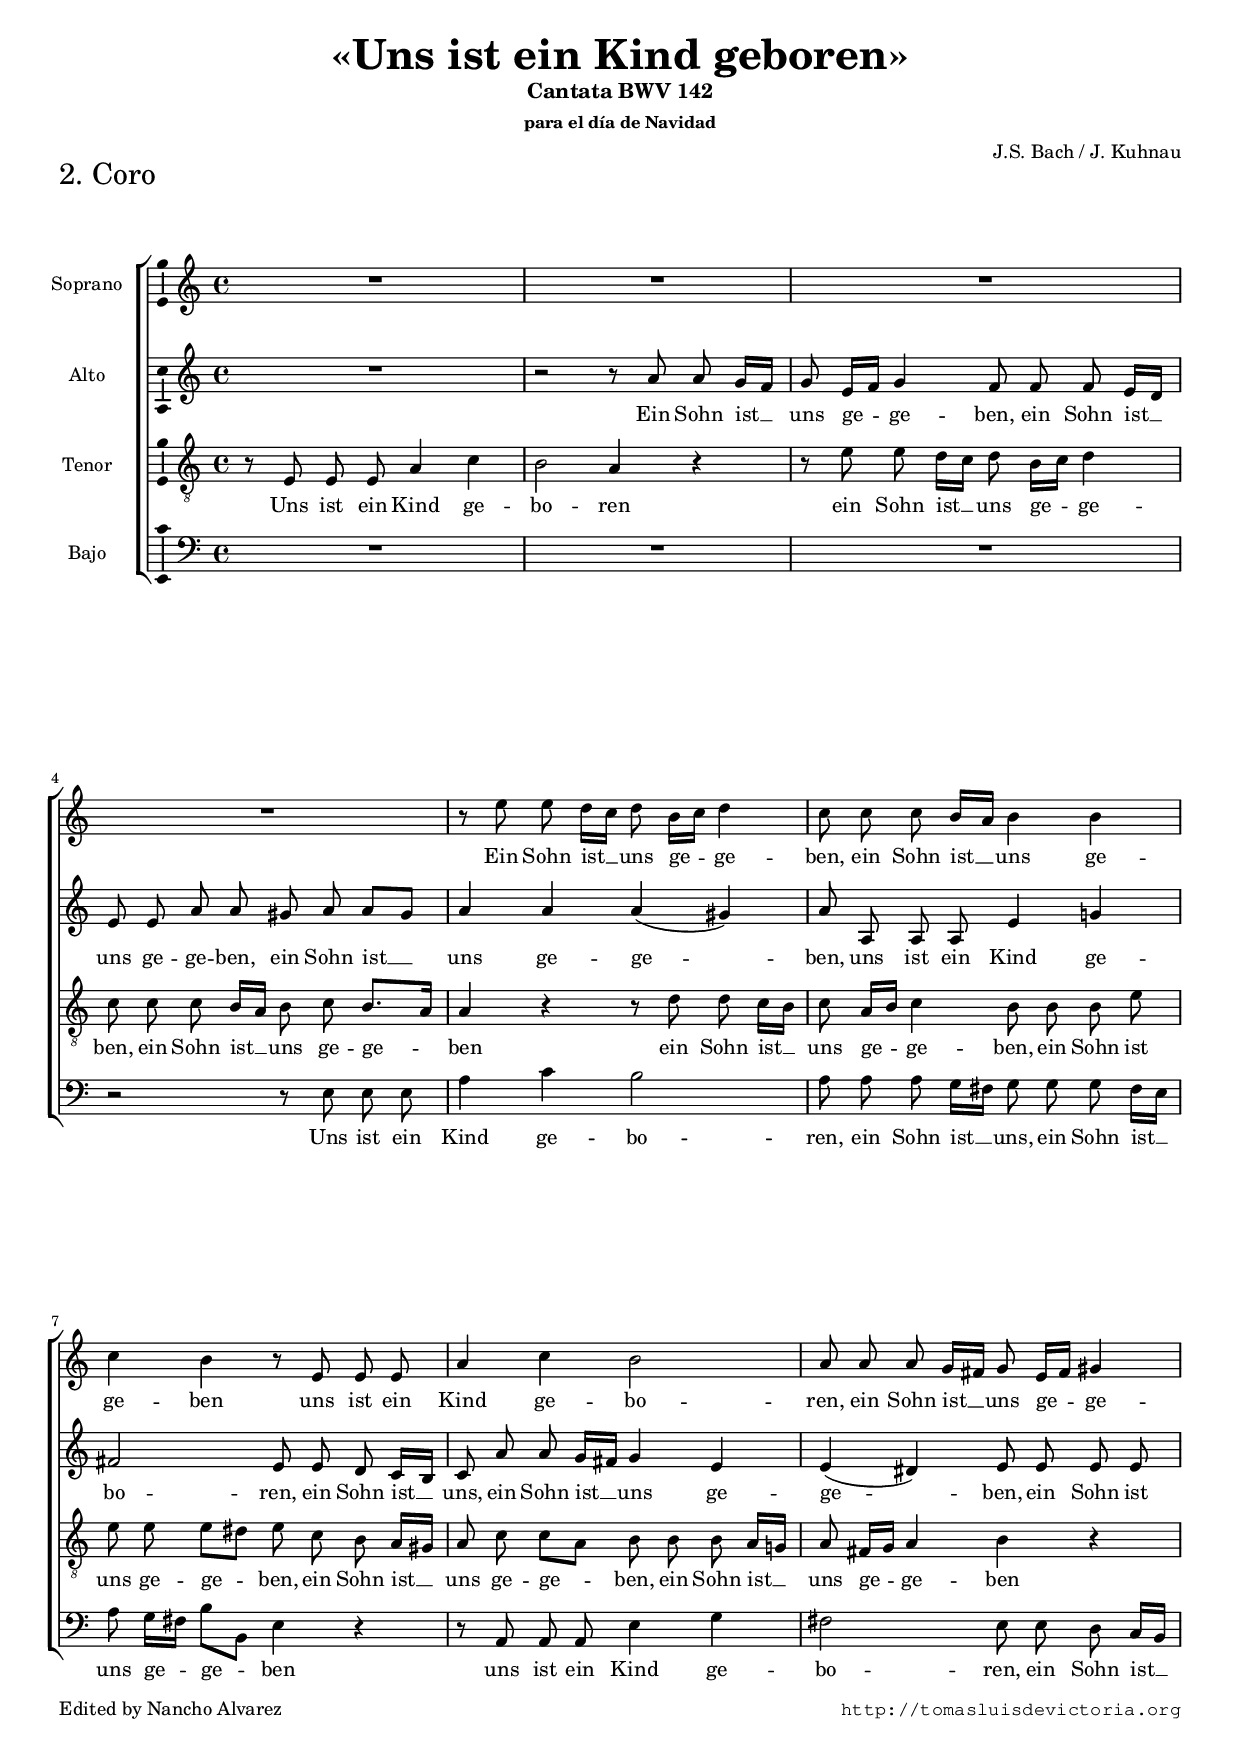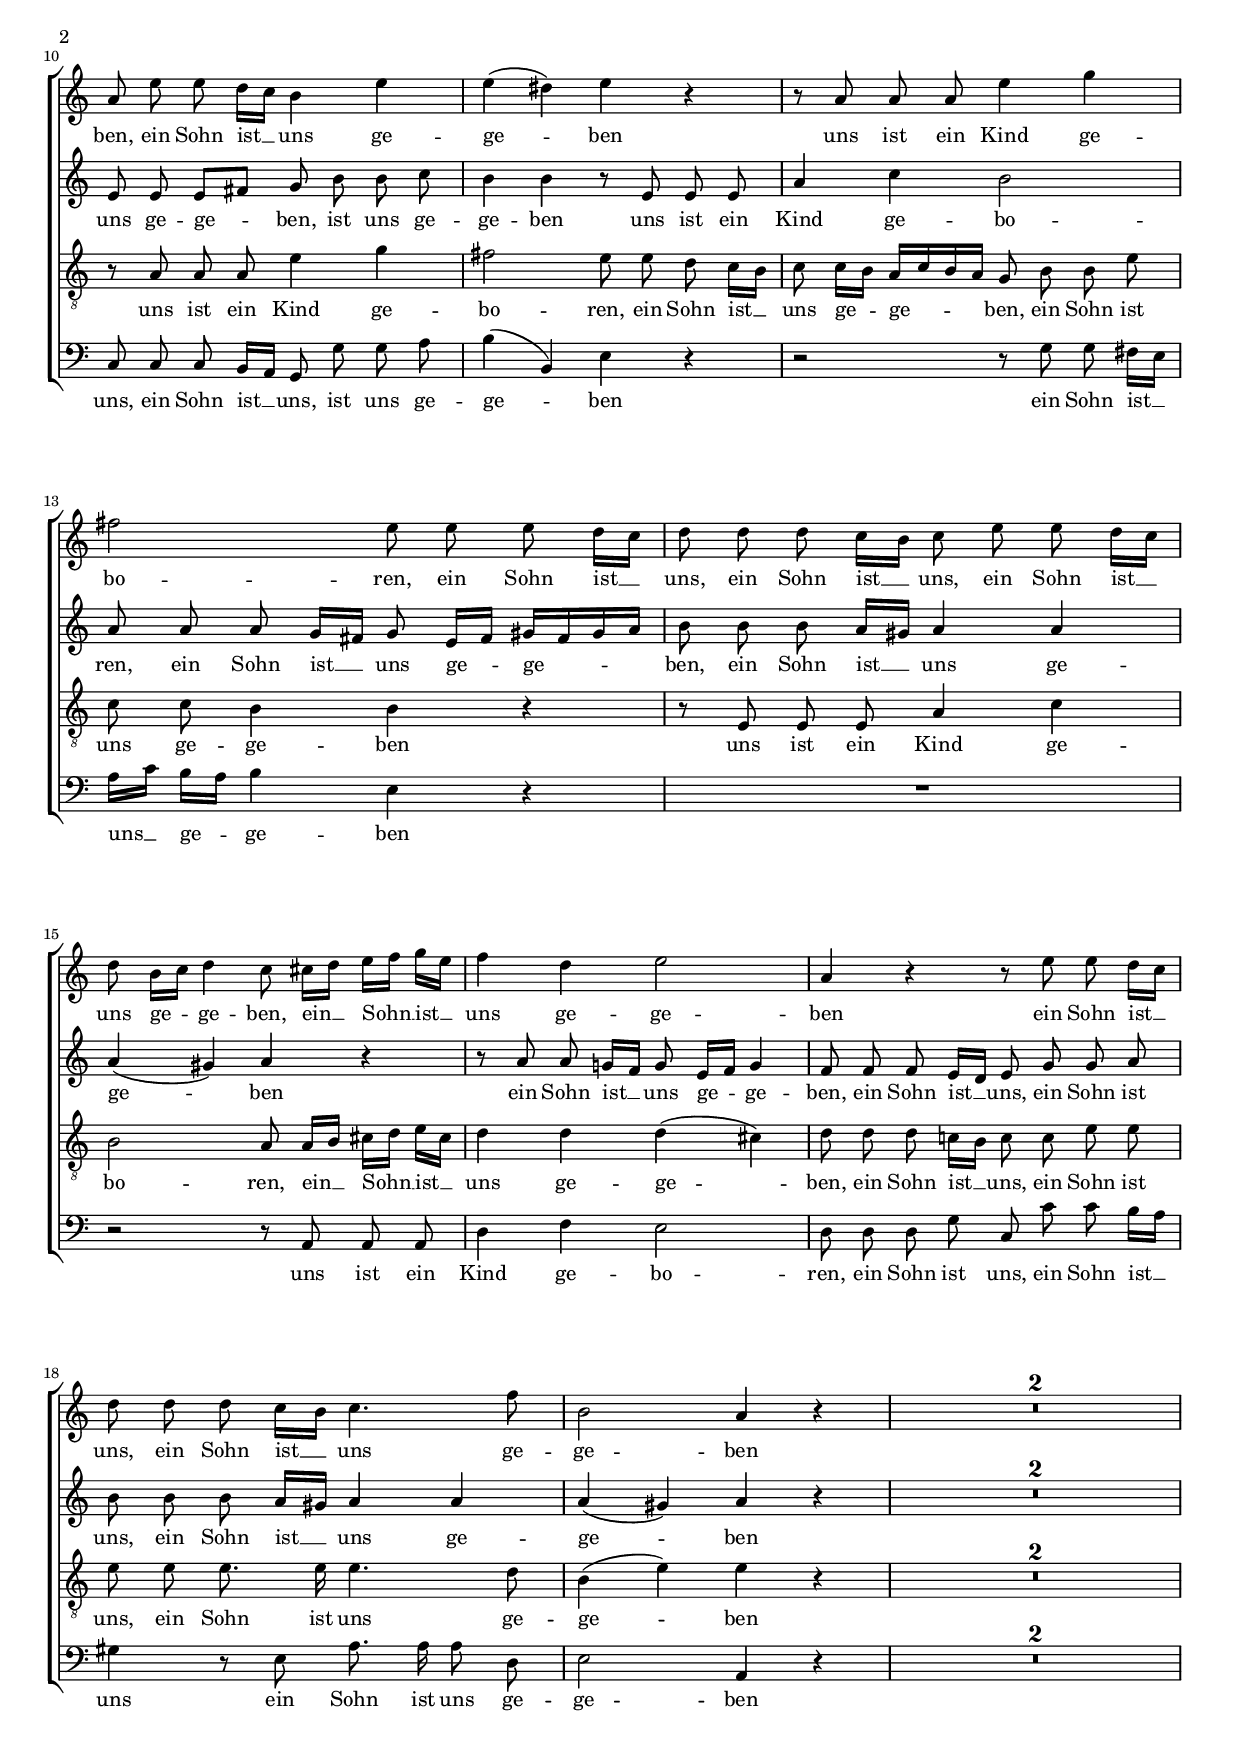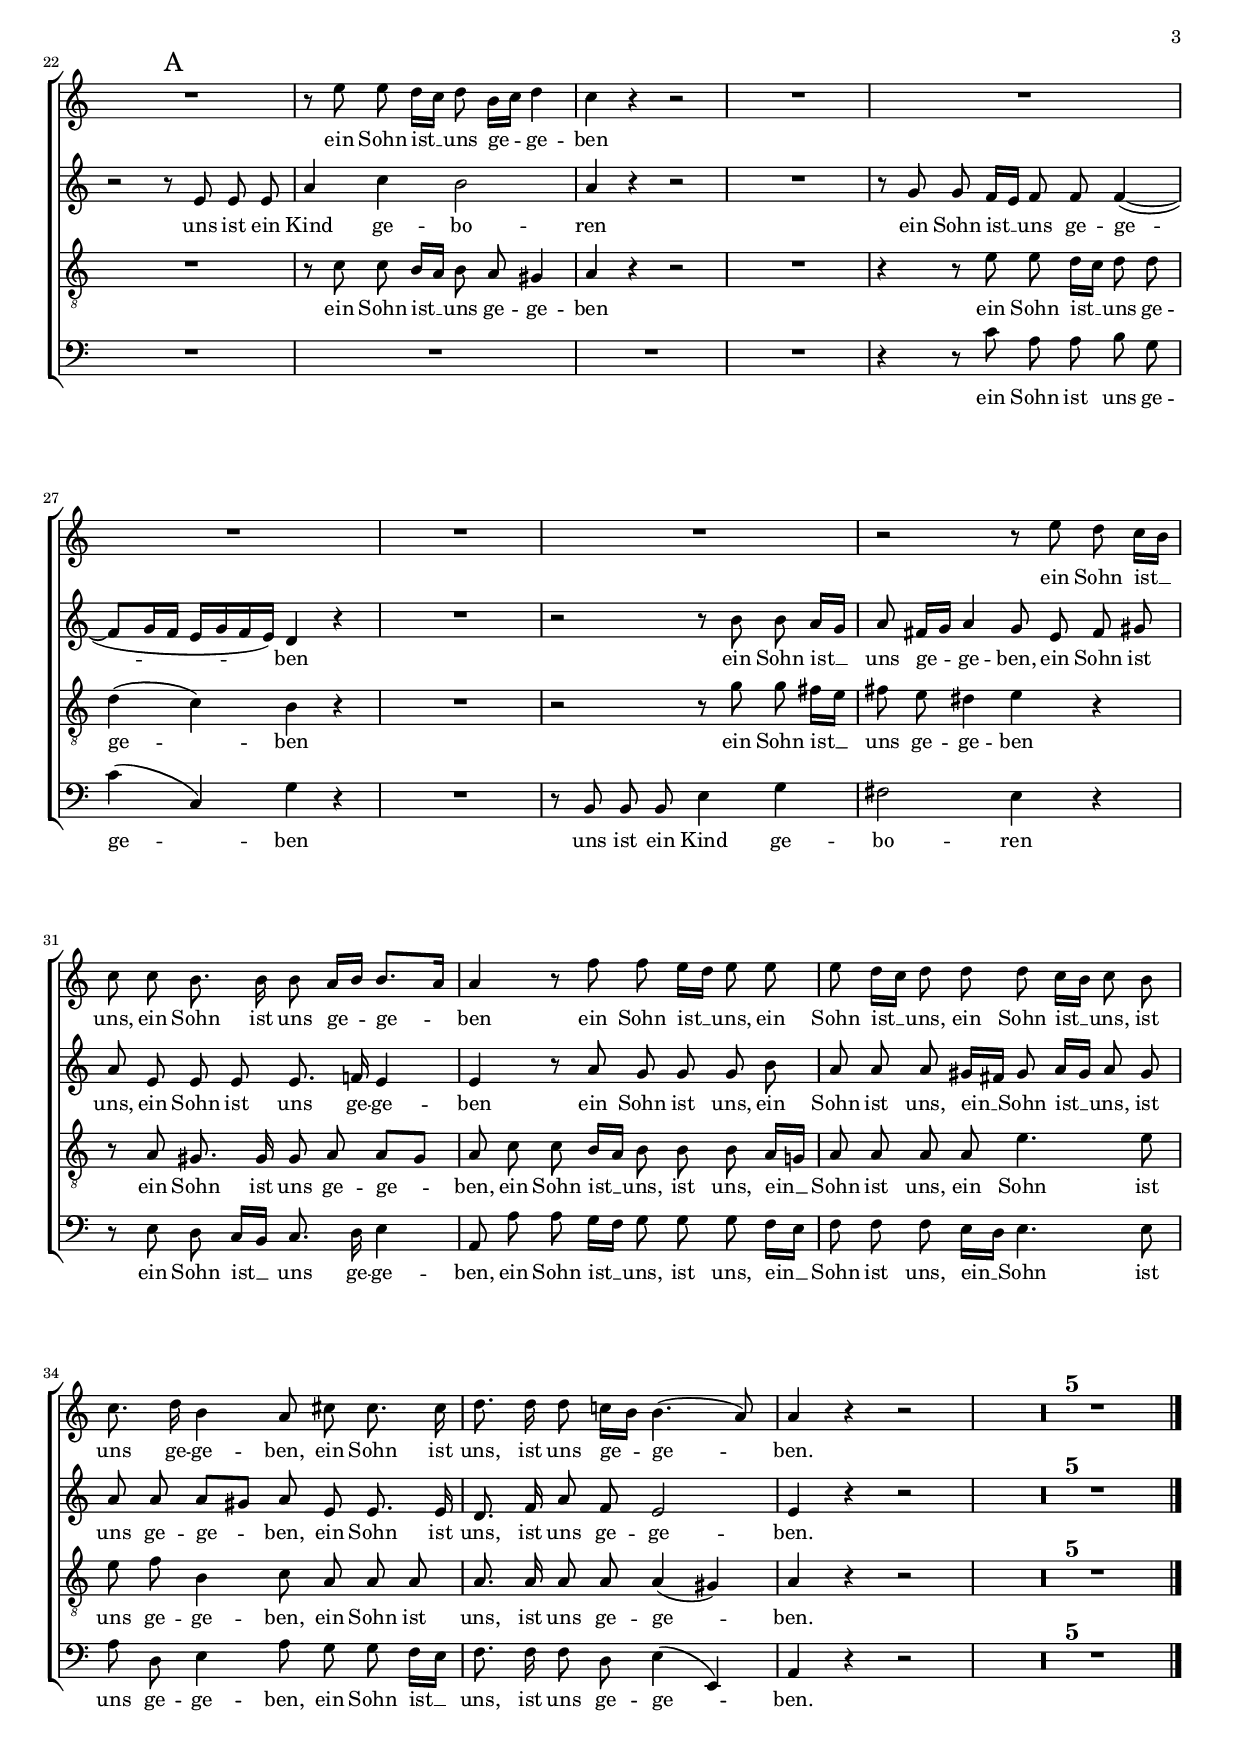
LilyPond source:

\version "2.11.32"

#(set-default-paper-size "a4")
#(set-global-staff-size 16.3)
#(ly:set-option 'point-and-click #f)

ss=\once \set suggestAccidentals = ##t

\header {
	subtitle=\markup{"Cantata BWV 142"}
	title=\markup{\bigger \bigger \bigger "«Uns ist ein Kind geboren»" }
	subsubtitle="para el día de Navidad"
	piece=\markup{\bigger \bigger \bigger \bigger "2. Coro"}
	composer="J.S. Bach / J. Kuhnau"
	%opus="(-)"
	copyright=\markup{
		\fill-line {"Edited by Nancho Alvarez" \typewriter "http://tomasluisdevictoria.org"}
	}
%	tagline=""
}

global={\key a \minor \time 4/4 \skip 1*41 \bar "|." }


cantus={
	R1*4/4 |
	R1*4/4 |
	R1*4/4 |
	R1*4/4 |
%5
	r8 e'' e'' d''16[ c''] d''8 b'16[ c''] d''4 |
	c''8 c'' c'' b'16[ a'] b'4 b' |
	c'' b' r8 e' e' e' |
	a'4 c'' b'2 |
	a'8 a' a' g'16[ fis'] g'8 e'16[ fis'] gis'4 |
%10
	a'8 e'' e'' d''16[ c''] b'4 e'' |
	e''( dis'') e'' r |
	r8 a' a' a' e''4 g'' |
	fis''2 e''8 e'' e'' d''16[ c''] |
	d''8 d'' d'' c''16[ b'] c''8 e'' e'' d''16[ c''] |
%15
	d''8 b'16[ c''] d''4 c''8 cis''16[ d''] e''[ f''] g''[ e''] |
	f''4 d'' e''2 |
	a'4 r r8 e'' e'' d''16[ c''] |
	d''8 d'' d'' c''16[ b'] c''4. f''8 |
	b'2 a'4 r |
%20
	R1*2 \break
	\override Staff.TextScript #'padding = #1.5
	<<R1*4/4 {s2 s2^\markup{\bigger \bigger \bigger  "A"}}>>
	r8 e'' e'' d''16[ c''] d''8 b'16[ c''] d''4 |
	c'' r r2 |
%25
	R1*4/4 |
	R1*4/4 |
	R1*4/4 |
	R1*4/4 |
	R1*4/4 |
%30
	r2 r8 e'' d'' c''16[ b'] |
	c''8 c'' b'8. b'16 b'8 a'16[ b'] b'8.[ a'16] |
	a'4 r8 f'' f'' e''16[ d''] e''8 e'' |
	e'' d''16[ c''] d''8 d'' d'' c''16[ b'] c''8 b' |
	c''8. d''16 b'4 a'8 cis'' cis''8. cis''16 |
%35
	d''8. d''16 d''8 c''!16[ b'] b'4.( a'8) |
	a'4 r r2
	R1*5
}

altus={
	R1*4/4 |
	r2 r8 a' a' g'16[ f'] |
	g'8 e'16[ f'] g'4 f'8 f' f' e'16[ d'] |
	e'8 e' a' a' gis' a' a'[ gis'] |
%5
	a'4 a' a'( gis') |
	a'8 a a a e'4 g'! |
	fis'2 e'8 e' d' c'16[ b] |
	c'8 a' a' g'16[ fis'] g'4 e' |
	e'( dis') e'8 e' e' e' |
%10
	e' e' e'[ fis'] g' b' b' c'' |
	b'4 b' r8 e' e' e' |
	a'4 c'' b'2 |
	a'8 a' a' g'16[ fis'] g'8 e'16[ fis'] gis'[ fis' gis' a'] |
	b'8 b' b' a'16[ gis'] a'4 a' |
%15
	a'( gis') a' r |
	r8 a' a' g'!16[ f'] g'8 e'16[ f'] g'4 |
	f'8 f' f' e'16[ d'] e'8 g' g' a' |
	b' b' b' a'16[ gis'] a'4 a' |
	a'( gis') a' r |
%20
	R1*2
	r2 r8 e' e' e' |
	a'4 c'' b'2 |
	a'4 r r2 |
%25
	R1*4/4 |
	r8 g' g' f'16[ e'] f'8 f' f'4( ~ |
	f'8[ g'16 f'] e'[ g' f' e']) d'4 r |
	R1*4/4 |
	r2 r8 b' b' a'16[ g'] |
%30
	a'8 fis'16[ g'] a'4 g'8 e' fis' gis' |
	a' e' e' e' e'8. f'!16 e'4 |
	e' r8 a' g' g' g' b' |
	a' a' a' gis'16[ fis'] gis'8 a'16[ gis'] a'8 gis' |
	a' a' a'[ gis'] a' e' e'8. e'16 |
%35
	d'8. f'16 a'8 f' e'2 |
	e'4 r r2
	R1*5
}

tenor={
	r8 e e e a4 c' |
	b2 a4 r |
	r8 e' e' d'16[ c'] d'8 b16[ c'] d'4 |
	c'8 c' c' b16[ a] b8 c' b8.[ a16] |
%5
	a4 r r8 d' d' c'16[ b] |
	c'8 a16[ b] c'4 b8 b b e' |
	e' e' e'[ dis'] e' c' b a16[ gis] |
	a8 c' c'[ a] b b b a16[ g!] |
	a8 fis16[ g] a4 b r |
%10
	r8 a a a e'4 g' |
	fis'2 e'8 e' d' c'16[ b] |
	c'8 c'16[ b] a[ c' b a] g8 b b e' |
	c' c' b4 b r |
	r8 e e e a4 c' |
%15
	b2 a8 a16[ b] cis'[ d'] e'[ cis'] |
	d'4 d' d'( cis') |
	d'8 d' d' c'!16[ b] c'8 c' e' e' |
	e' e' e'8. e'16 e'4. d'8 |
	b4( e') e' r |
%20
	R1*2
	R1*4/4 |
	r8 c' c' b16[ a] b8 a gis4 |
	a r r2 |
%25
	R1*4/4 |
	r4 r8 e' e' d'16[ c'] d'8 d' |
	d'4( c') b r |
	R1*4/4 |
	r2 r8 g' g' fis'16[ e'] |
%30
	fis'8 e' dis'4 e' r |
	r8 a gis8. gis16 gis8 a a[ gis] |
	a c' c' b16[ a] b8 b b a16[ g!] |
	a8 a a a e'4. e'8 |
	e' f' b4 c'8 a a a |
%35
	a8. a16 a8 a a4( gis) |
	a r r2
	R1*5
}

bassus={
	R1*4/4 |
	R1*4/4 |
	R1*4/4 |
	r2 r8 e e e |
%5
	a4 c' b2 |
	a8 a a g16[ fis] g8 g g fis16[ e] |
	a8 g16[ fis] b8[ b,] e4 r |
	r8 a, a, a, e4 g |
	fis2 e8 e d c16[ b,] |
%10
	c8 c c b,16[ a,] g,8 g g a |
	b4( b,) e r |
	r2 r8 g g fis16[ e] |
	a[ c'] b[ a] b4 e r |
	R1*4/4 |
%15
	r2 r8 a, a, a, |
	d4 f e2 |
	d8 d d g c c' c' b16[ a] |
	gis4 r8 e a8. a16 a8 d |
	e2 a,4 r |
%20
	R1*2 
	R1*4/4 |
	R1*4/4 |
	R1*4/4 |
%25
	R1*4/4 |
	r4 r8 c' a a b g |
	c'4( c) g r |
	R1*4/4 |
	r8 b, b, b, e4 g |
%30
	fis2 e4 r |
	r8 e d c16[ b,] c8. d16 e4 |
	a,8 a a g16[ f] g8 g g f16[ e] |
	f8 f f e16[ d] e4. e8 |
	a d e4 a8 g g f16[ e] |
%35
	f8. f16 f8 d e4( e,) |
	a, r r2
	R1*5
}


textocantus=\lyricmode{
Ein Sohn ist __ uns ge -- ge -- ben,
ein Sohn ist __ uns ge -- ge -- ben
uns ist ein Kind ge -- bo -- ren,
ein Sohn ist __ uns ge -- ge -- ben,
ein Sohn ist __ uns ge -- ge -- ben
uns ist ein Kind ge -- bo -- ren,
ein Sohn ist __ uns,
ein Sohn ist __ uns,
ein Sohn ist __ uns ge -- ge -- ben,
ein __ Sohn __ ist __ uns ge -- ge -- ben
ein Sohn ist __ uns,
ein Sohn ist __ uns ge -- ge -- ben
ein Sohn ist __ uns ge -- ge -- ben
ein Sohn ist __ uns,
ein Sohn ist uns ge -- ge -- ben
ein Sohn ist __ uns,
ein Sohn ist __ uns,
ein Sohn ist __ uns,
ist uns ge -- ge -- ben,
ein Sohn ist uns,
ist uns ge -- ge -- ben.
}

textoaltus=\lyricmode{
Ein Sohn ist __ uns ge -- ge -- ben,
ein Sohn ist __ uns ge -- ge -- ben,
ein Sohn ist __ uns ge -- ge -- ben,
uns ist ein Kind ge -- bo -- ren,
ein Sohn ist __ uns,
ein Sohn ist __ uns ge -- ge -- ben,
ein Sohn ist uns ge -- ge -- ben,
ist uns ge -- ge -- ben
uns ist ein Kind ge -- bo -- ren,
ein Sohn ist __ uns ge -- ge -- ben,
ein Sohn ist __ uns ge -- ge -- ben
ein Sohn ist __ uns ge -- ge -- ben,
ein Sohn ist __ uns,
ein Sohn ist uns,
ein Sohn ist __ uns ge -- ge -- ben
uns ist ein Kind ge -- bo -- ren
ein Sohn ist __ uns ge -- ge -- ben
ein Sohn ist __ uns ge -- ge -- ben,
ein Sohn ist uns,
ein Sohn ist uns ge -- ge -- ben
ein Sohn ist uns,
ein Sohn ist uns,
ein __ Sohn ist __ uns,
ist uns ge -- ge -- ben,
ein Sohn ist uns,
ist uns ge -- ge -- ben.
}

textotenor=\lyricmode{
Uns ist ein Kind ge -- bo -- ren
ein Sohn ist __ uns ge -- ge -- ben,
ein Sohn ist __ uns ge -- ge -- ben
ein Sohn ist __ uns ge -- ge -- ben,
ein Sohn ist uns ge -- ge -- ben,
ein Sohn ist __ uns ge -- ge -- ben,
ein Sohn ist __ uns ge -- ge -- ben
uns ist ein Kind ge -- bo -- ren,
ein Sohn ist __ uns ge -- ge -- ben,
ein Sohn ist uns ge -- ge -- ben
uns ist ein Kind ge -- bo -- ren,
ein __ Sohn __ ist __ uns ge -- ge -- ben,
ein Sohn ist __ uns,
ein Sohn ist uns,
ein Sohn ist uns ge -- ge -- ben
ein Sohn ist __ uns ge -- ge -- ben
ein Sohn ist __ uns ge -- ge -- ben
ein Sohn ist __ uns ge -- ge -- ben
ein Sohn ist uns ge -- ge -- ben,
ein Sohn ist __ uns,
ist uns,
ein __ Sohn ist uns,
ein Sohn ist uns ge -- ge -- ben,
ein Sohn ist uns,
ist uns ge -- ge -- ben.
}

textobassus=\lyricmode{
Uns ist ein Kind ge -- bo -- ren,
ein Sohn ist __ uns,
ein Sohn ist __ uns ge -- ge -- ben
uns ist ein Kind ge -- bo -- ren,
ein Sohn ist __ uns,
ein Sohn ist __ uns,
ist uns ge -- ge -- ben
ein Sohn ist __ uns __ ge -- ge -- ben
uns ist ein Kind ge -- bo -- ren,
ein Sohn ist uns,
ein Sohn ist __ uns
ein Sohn ist uns ge -- ge -- ben
ein Sohn ist uns ge -- ge -- ben
uns ist ein Kind ge -- bo -- ren
ein Sohn ist __ uns ge -- ge -- ben,
ein Sohn ist __ uns,
ist uns,
ein __ Sohn ist uns,
ein __ Sohn ist uns ge -- ge -- ben,
ein Sohn ist __ uns,
ist uns ge -- ge -- ben.
}



\score {
\new ChoirStaff<<

	\new Staff <<\global
	\new Voice="v1" {
		\set Staff.instrumentName="Soprano " 
		\clef "treble"
		\cantus }
	\new Lyrics \lyricsto "v1" {\textocantus }
	>>

	
	\new Staff << \global
	\new Voice="v2" {
		\set Staff.instrumentName="Alto "
		\clef "treble" 
		\altus}
	\new Lyrics \lyricsto "v2" {\textoaltus }
	>>

	
	\new Staff <<\global
	\new Voice="v3" {
		\set Staff.instrumentName="Tenor "
		\clef "G_8"
		\tenor }
	\new Lyrics \lyricsto "v3" {\textotenor }
	>>
	

	\new Staff <<\global
	\new Voice="v4" {
		\set Staff.instrumentName="Bajo "
		\clef "bass" 
		\bassus }
	\new Lyrics \lyricsto "v4" {\textobassus}
	>>
	
>>

\layout{ 
	%\context {\Lyrics \override VerticalAxisGroup #'minimum-Y-extent = #'(-0 . 0) }
	\context {\Score 
		\override BarNumber #'padding = #2 
		skipBars=##t
	}
	%\context {\Lyrics \override LyricText #'font-size = #2 }
	\context {\Voice 
		%melismaBusyProperties = #'() 
		autoBeaming=##f
	}
	%\context { \RemoveEmptyStaffContext }
	\context {\Staff \consists Ambitus_engraver }
}

%\midi {}

}


\paper{
	system-count=11
	line-width=19.0\cm
	between-system-padding = 0
	ragged-last-bottom = ##f
}
